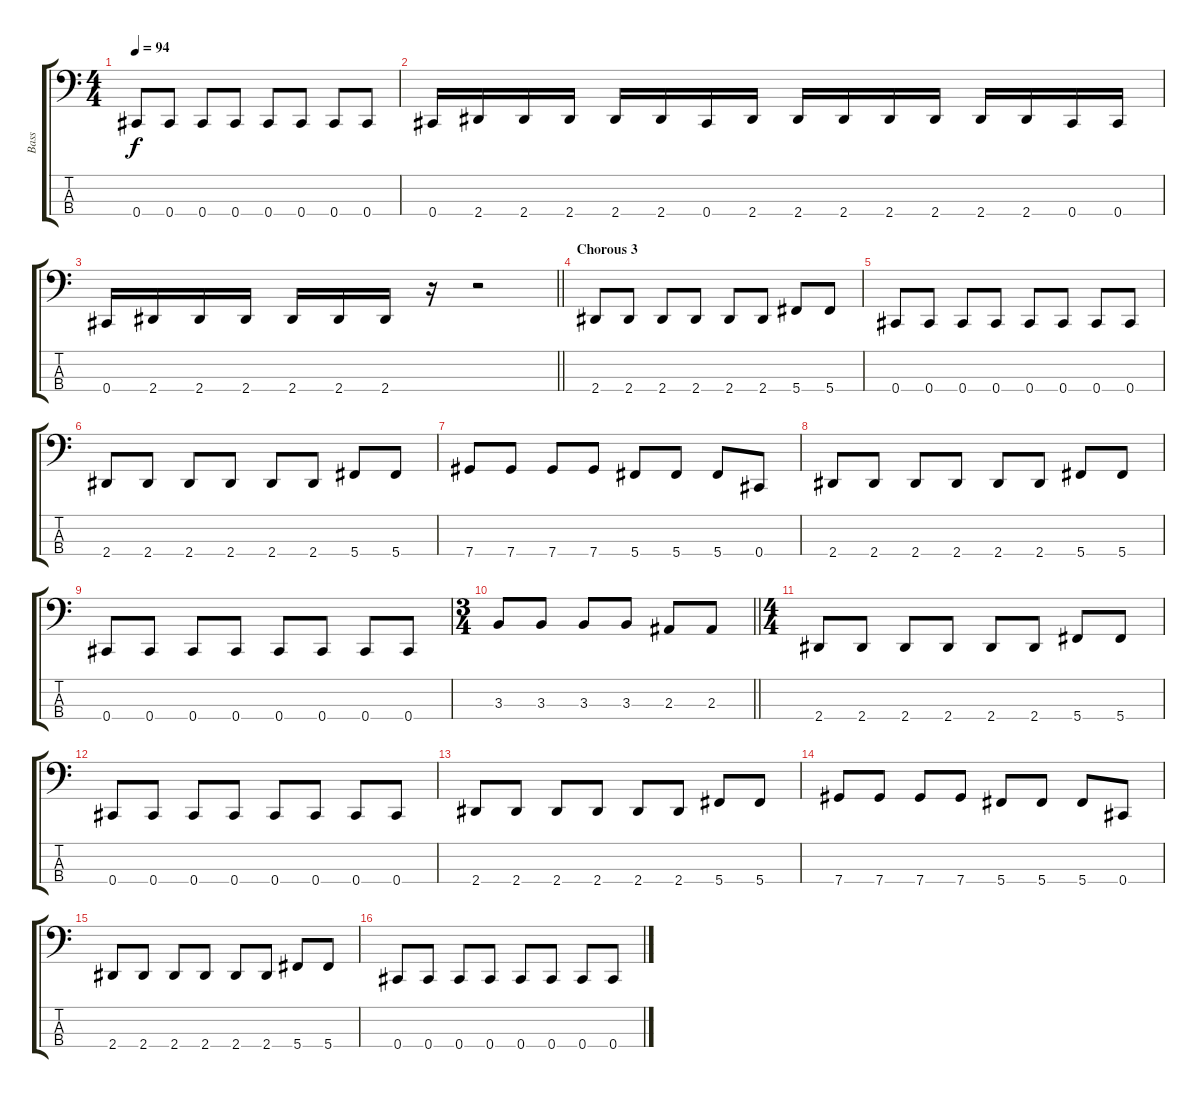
\track ("Bass" "Bass") {instrument electricbasspick}
\staff {score tabs}
\tuning (Gb2 Db2 Ab1 Db1) {hide}
\ts (4 4)
\tempo 94
\clef f4
\ks c
0.4.8{dy f} 0.4.8 0.4.8 0.4.8 0.4.8 0.4.8 0.4.8 0.4.8 |
0.4.16 2.4.16 2.4.16 2.4.16 2.4.16 2.4.16 0.4.16 2.4.16 2.4.16 2.4.16 2.4.16 2.4.16 2.4.16 2.4.16 0.4.16 0.4.16 |
\barLineRight lightlight
0.4.16 2.4.16 2.4.16 2.4.16 2.4.16 2.4.16 2.4.16 r.16 r.2 |
\section ("" "Chorous 3")
2.4.8 2.4.8 2.4.8 2.4.8 2.4.8 2.4.8 5.4.8 5.4.8 |
0.4.8 0.4.8 0.4.8 0.4.8 0.4.8 0.4.8 0.4.8 0.4.8 |
2.4.8 2.4.8 2.4.8 2.4.8 2.4.8 2.4.8 5.4.8 5.4.8 |
7.4.8 7.4.8 7.4.8 7.4.8 5.4.8 5.4.8 5.4.8 0.4.8 |
2.4.8 2.4.8 2.4.8 2.4.8 2.4.8 2.4.8 5.4.8 5.4.8 |
0.4.8 0.4.8 0.4.8 0.4.8 0.4.8 0.4.8 0.4.8 0.4.8 |
\ts (3 4)
\barLineRight lightlight
3.3.8 3.3.8 3.3.8 3.3.8 2.3.8 2.3.8 |
\ts (4 4)
2.4.8 2.4.8 2.4.8 2.4.8 2.4.8 2.4.8 5.4.8 5.4.8 |
0.4.8 0.4.8 0.4.8 0.4.8 0.4.8 0.4.8 0.4.8 0.4.8 |
2.4.8 2.4.8 2.4.8 2.4.8 2.4.8 2.4.8 5.4.8 5.4.8 |
7.4.8 7.4.8 7.4.8 7.4.8 5.4.8 5.4.8 5.4.8 0.4.8 |
2.4.8 2.4.8 2.4.8 2.4.8 2.4.8 2.4.8 5.4.8 5.4.8 |
0.4.8 0.4.8 0.4.8 0.4.8 0.4.8 0.4.8 0.4.8 0.4.8
